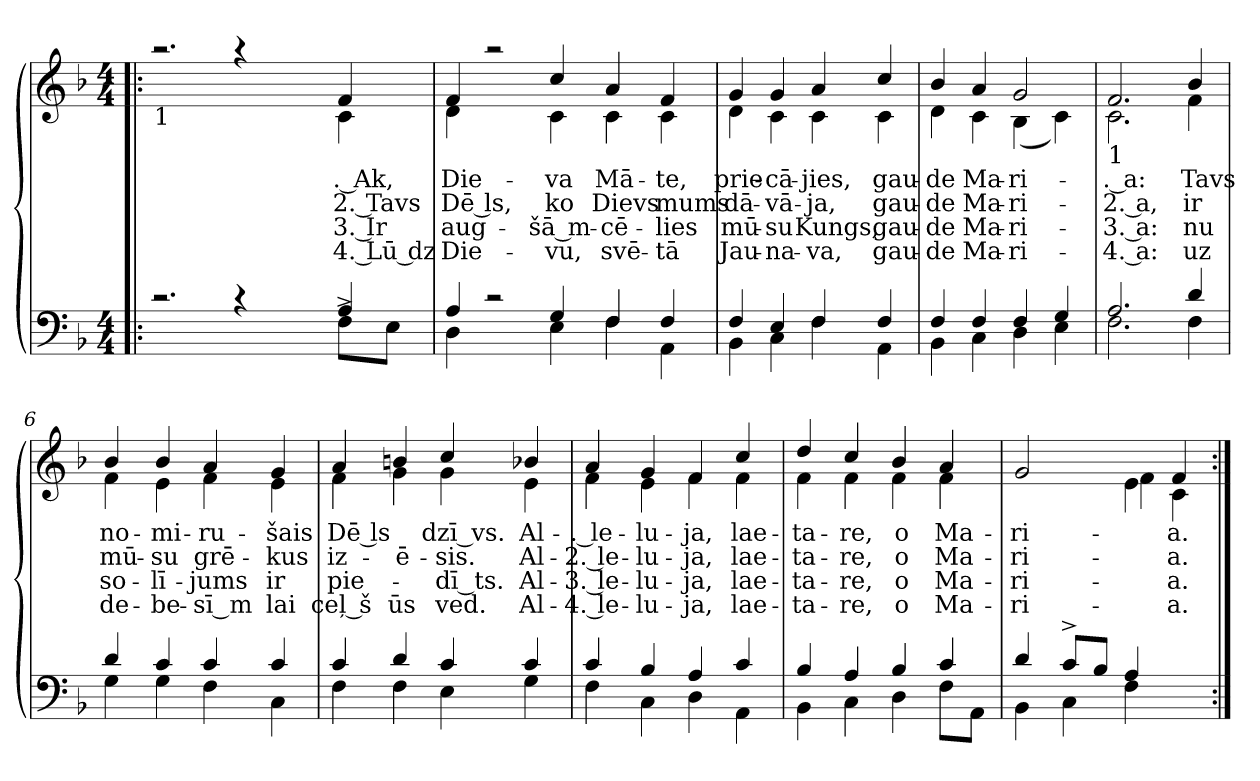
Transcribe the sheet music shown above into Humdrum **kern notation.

**kern	**kern	**text	**text	**text	**text
*part1	*part1	*part1	*part1	*part1	*part1
*staff2	*staff1	*staff1	*staff1	*staff1	*staff1
*clefF4	*clefG2	*	*	*	*
*k[b-]	*k[b-]	*	*	*	*
*F:	*F:	*	*	*	*
*M4/4	*M4/4	*	*	*	*
=1!|:	=1!|:	=1!|:	=1!|:	=1!|:	=1!|:
*^	*^	*	*	*	*
!	!	!LO:TX:b:t=1	!	!	!	!	!
2.rc	1ryy	2.raa	1ryy	.	.	.	.
4rc	.	4raa	.	.	.	.	.
2ryy	2ryy	2ryy	2ryy	.	.	.	.
!	!	!	!	!LO:LY:b:rj	!LO:LY:b:rj	!LO:LY:b:rj	!LO:LY:b:rj
8F^<\L	4A/	4f/	4c\	. Ak,	2. Tavs	3. Ir	4. Lū dz
8E\J	.	.	.	.	.	.	.
=2	=2	=2	=2	=2	=2	=2	=2
!	!	!	!	!LO:LY:b	!LO:LY:b	!LO:LY:b	!LO:LY:b
4A/	4D\	4f/	4d\	Die-	Dē ls,	aug-	Die-
2rc	2ryy	2raa	2ryy	.	.	.	.
!	!	!	!	!LO:LY:b	!LO:LY:b	!LO:LY:b	!LO:LY:b
4G/	4E\	4cc/	4c\	-va	ko	-šā m-	-vu,
!	!	!	!	!LO:LY:b:rj	!LO:LY:b:rj	!LO:LY:b:rj	!LO:LY:b:rj
4F/	4F\	4a/	4c\	Mā-	Dievs	-cē-	svē-
!	!	!	!	!LO:LY:b	!LO:LY:b	!LO:LY:b	!LO:LY:b
4F/	4AA\	4f/	4c\	-te,	mums	-lies	-tā
=3	=3	=3	=3	=3	=3	=3	=3
!	!	!	!	!LO:LY:b	!LO:LY:b	!LO:LY:b	!LO:LY:b
4F/	4BB-\	4g/	4d\	prie-	dā-	mū-	Jau-
!	!	!	!	!LO:LY:b:rj	!LO:LY:b:rj	!LO:LY:b:rj	!LO:LY:b:rj
4E/	4C\	4g/	4c\	-cā-	-vā-	-su	-na-
!	!	!	!	!LO:LY:b	!LO:LY:b	!LO:LY:b	!LO:LY:b
4F/	4F\	4a/	4c\	-jies,	-ja,	Kungs,	-va,
!	!	!	!	!LO:LY:b	!LO:LY:b	!LO:LY:b	!LO:LY:b
4F/	4AA\	4cc/	4c\	gau-	gau-	gau-	gau-
=4	=4	=4	=4	=4	=4	=4	=4
!	!	!	!	!LO:LY:b	!LO:LY:b	!LO:LY:b	!LO:LY:b
4F/	4BB-\	4b-/	4d\	-de	-de	-de	-de
!	!	!	!	!LO:LY:b	!LO:LY:b	!LO:LY:b	!LO:LY:b
4F/	4C\	4a/	4c\	Ma-	Ma-	Ma-	Ma-
!	!	!	!	!LO:LY:b:rj	!LO:LY:b:rj	!LO:LY:b:rj	!LO:LY:b:rj
4F/	4D\	2g/	(<4B-\	-ri-	-ri-	-ri-	-ri-
4G/	4E\	.	4c\)	.	.	.	.
!!LO:LB:g=z	!!
=5	=5	=5	=5	=5	=5	=5	=5
!	!	!LO:TX:b:t=1	!	!	!	!	!
!	!	!	!	!LO:LY:b:rj	!LO:LY:b:rj	!LO:LY:b:rj	!LO:LY:b:rj
2.A/	2.F\	2.f/	2.c\	-. a:	-2. a,	-3. a:	-4. a:
!	!	!	!	!LO:LY:b	!LO:LY:b	!LO:LY:b	!LO:LY:b
4d/	4F\	4b-/	4f\	Tavs	ir	nu	uz
=6	=6	=6	=6	=6	=6	=6	=6
!	!	!	!	!LO:LY:b	!LO:LY:b	!LO:LY:b	!LO:LY:b
4d/	4G\	4b-/	4f\	no-	mū-	so-	de-
!	!	!	!	!LO:LY:b	!LO:LY:b	!LO:LY:b	!LO:LY:b
4c/	4G\	4b-/	4e\	-mi-	-su	-lī-	-be-
!	!	!	!	!LO:LY:b	!LO:LY:b	!LO:LY:b	!LO:LY:b
4c/	4F\	4a/	4f\	-ru-	grē-	-jums	-sī m
!	!	!	!	!LO:LY:b	!LO:LY:b	!LO:LY:b	!LO:LY:b
4c/	4C\	4g/	4e\	-šais	-kus	ir	lai
=7	=7	=7	=7	=7	=7	=7	=7
!	!	!	!	!LO:LY:b:rj	!LO:LY:b:rj	!LO:LY:b:rj	!LO:LY:b:rj
4c/	4F\	4a/	4f\	Dē ls	iz-	pie-	ceļ š
!	!	!	!	!LO:LY:b	!LO:LY:b	!LO:LY:b	!LO:LY:b
!	!	!	!	!	!LO:LY:b	!	!LO:LY:b
4d/	4F\	4bn/	4g\	.	-ē-	.	-ūs
!	!	!	!	!LO:LY:b:rj	!LO:LY:b:rj	!LO:LY:b:rj	!LO:LY:b:rj
4c/	4E\	4cc/	4g\	dzī vs.	sis.	-dī ts.	ved.
!	!	!	!	!LO:LY:b	!LO:LY:b	!LO:LY:b	!LO:LY:b
4c/	4G\	4b-X/	4e\	Al-	Al-	Al-	Al-
!!LO:LB:g=z	!!
=8	=8	=8	=8	=8	=8	=8	=8
!	!	!	!	!LO:LY:b:rj	!LO:LY:b:rj	!LO:LY:b:rj	!LO:LY:b:rj
4c/	4F\	4a/	4f\	-. le-	-2. le-	-3. le-	4. le-
!	!	!	!	!LO:LY:b	!LO:LY:b	!LO:LY:b	!LO:LY:b
4B-/	4C\	4g/	4e\	-lu-	-lu-	-lu-	-lu-
!	!	!	!	!LO:LY:b	!LO:LY:b	!LO:LY:b	!LO:LY:b
4A/	4D\	4f/	4f\	-ja,	-ja,	-ja,	-ja,
!	!	!	!	!LO:LY:b	!LO:LY:b	!LO:LY:b	!LO:LY:b
4c/	4AA\	4cc/	4f\	lae-	lae-	lae-	lae-
=9	=9	=9	=9	=9	=9	=9	=9
!	!	!	!	!LO:LY:b	!LO:LY:b	!LO:LY:b	!LO:LY:b
4B-/	4BB-\	4dd/	4f\	-ta-	-ta-	-ta-	-ta-
!	!	!	!	!LO:LY:b	!LO:LY:b	!LO:LY:b	!LO:LY:b
4A/	4C\	4cc/	4f\	-re,	-re,	-re,	-re,
!	!	!	!	!LO:LY:b	!LO:LY:b	!LO:LY:b	!LO:LY:b
4B-/	4D\	4b-/	4f\	o	o	o	o
!	!	!	!	!LO:LY:b	!LO:LY:b	!LO:LY:b	!LO:LY:b
4c/	8F\L	4a/	4f\	Ma-	Ma-	Ma-	Ma-
.	8AA\J	.	.	.	.	.	.
=10	=10	=10	=10	=10	=10	=10	=10
!	!	!	!	!LO:LY:b	!LO:LY:b	!LO:LY:b	!LO:LY:b
4d/	4BB-\	2g/	2ryy	-ri-	-ri-	-ri-	-ri-
8c^>/L	4C\	.	.	.	.	.	.
8B-/J)	.	.	.	.	.	.	.
4A/	4F\	(4e\	(<4f\	.	.	.	.
!	!	!	!	!LO:LY:b	!LO:LY:b	!LO:LY:b	!LO:LY:b
4ryy	4ryy	4f/	4c\	-a.	-a.	-a.	-a.
*v	*v	*	*	*	*	*	*
*	*v	*v	*	*	*	*
=:|!	=:|!	=:|!	=:|!	=:|!	=:|!
*-	*-	*-	*-	*-	*-
